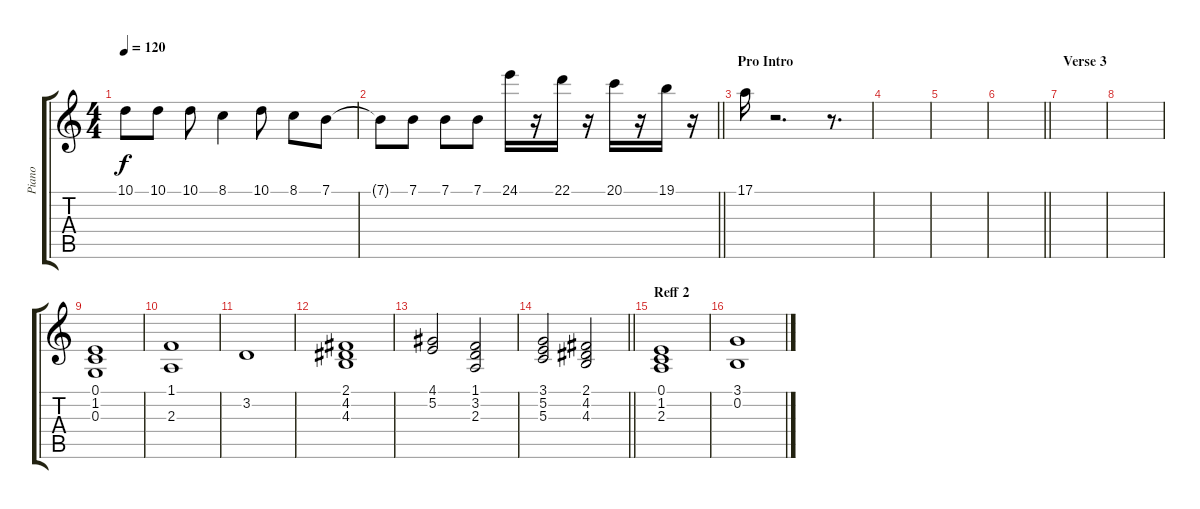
\track ("Piano" "Piano") {instrument acousticgrandpiano}
\staff {score tabs}
\tuning (E4 B3 G3 D3 A2 E2) {hide}
\ts (4 4)
\tempo 120
\clef g2
\ks c
10.1{t}.8{dy f} 10.1.8 10.1.8 8.1.4 10.1.8 8.1.8 7.1.8 |
\barLineRight lightlight
7.1{t}.8 7.1.8 7.1.8 7.1.8 24.1.16 r.16 22.1.16 r.16 20.1.16 r.16 19.1.16 r.16 |
\section ("" "Pro Intro")
17.1.16 r.2{d} r.8{d} |
|
|
\barLineRight lightlight
|
\section ("" "Verse 3")
|
|
(0.1 1.2 0.3).1 |
(1.1 2.3).1 |
3.2.1 |
(2.1 4.2 4.3).1 |
(4.1 5.2).2 (1.1 3.2 2.3).2 |
\barLineRight lightlight
(3.1 5.2 5.3).2 (2.1 4.2 4.3).2 |
\section ("" "Reff 2")
(0.1 1.2 2.3).1 |
(3.1 0.2).1
